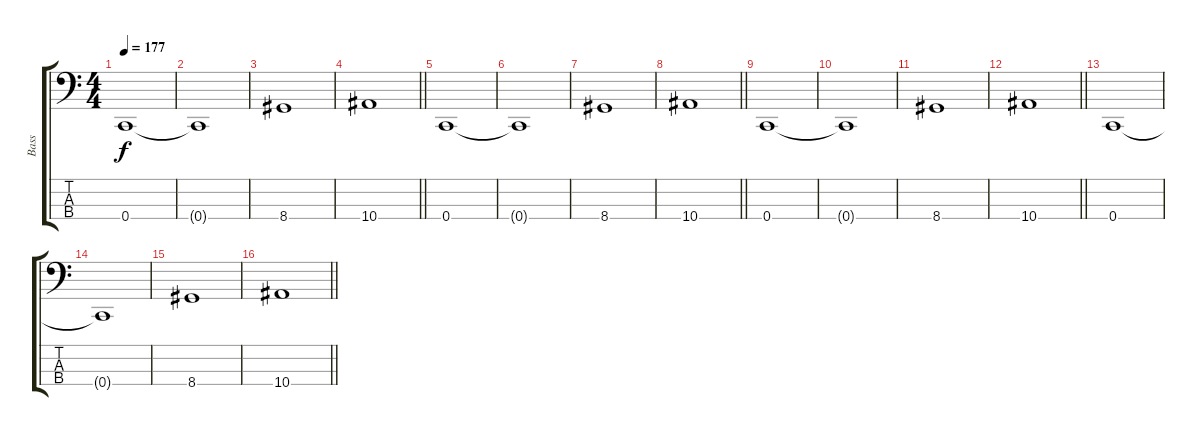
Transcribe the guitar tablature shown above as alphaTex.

\track ("Bass" "Bass") {instrument electricbassfinger}
\staff {score tabs}
\tuning (F2 C2 G1 C1) {hide}
\ts (4 4)
\section ("" "")
\tempo 177
\clef f4
\ks c
0.4.1{dy f} |
0.4{t}.1 |
8.4.1 |
\barLineRight lightlight
10.4.1 |
0.4.1 |
0.4{t}.1 |
8.4.1 |
\barLineRight lightlight
10.4.1 |
\section ("" "")
0.4.1 |
0.4{t}.1 |
8.4.1 |
\barLineRight lightlight
10.4.1 |
0.4.1 |
0.4{t}.1 |
8.4.1 |
\barLineRight lightlight
10.4.1
